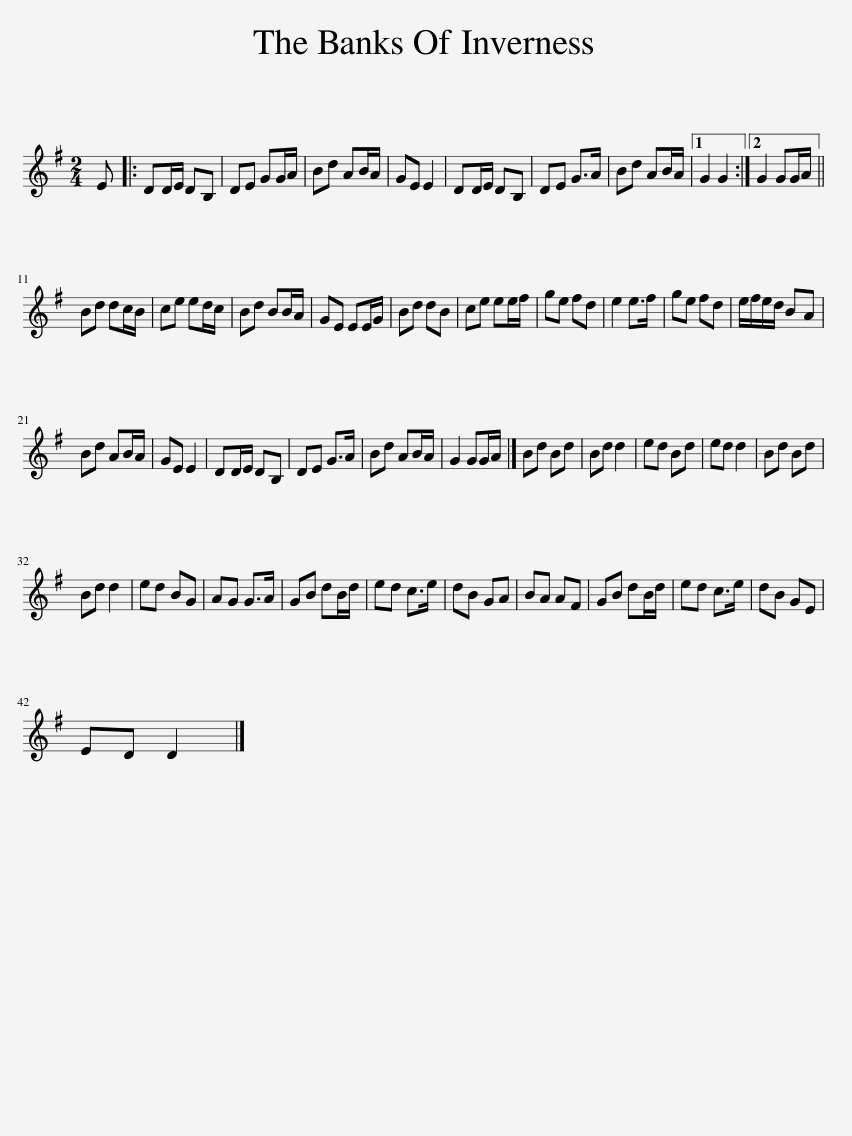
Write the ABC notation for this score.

X:1
L:1/8
M:2/4
I:linebreak $
K:G
V:1 treble
V:1
 E |: DD/E/ DB, | DE GG/A/ | Bd AB/A/ | GE E2 | %5
 DD/E/ DB, | DE G>A | Bd AB/A/ |1 G2 G2 :|2 G2 GG/A/ ||$ %10
 Bd dc/B/ | ce ed/c/ | Bd BB/A/ | GE EE/G/ | Bd dB | %15
 ce ee/f/ | ge fd | e2 e>f | ge fd | e/f/e/d/ BA |$ %20
 Bd AB/A/ | GE E2 | DD/E/ DB, | DE G>A | Bd AB/A/ | %25
 G2 GG/A/ |] Bd Bd | Bd d2 | ed Bd | ed d2 | %30
 Bd Bd |$ Bd d2 | ed BG | AG G>A | GB dB/d/ | %35
 ed c>e | dB GA | BA AF | GB dB/d/ | ed c>e | %40
 dB GE |$ ED D2 |] %42
